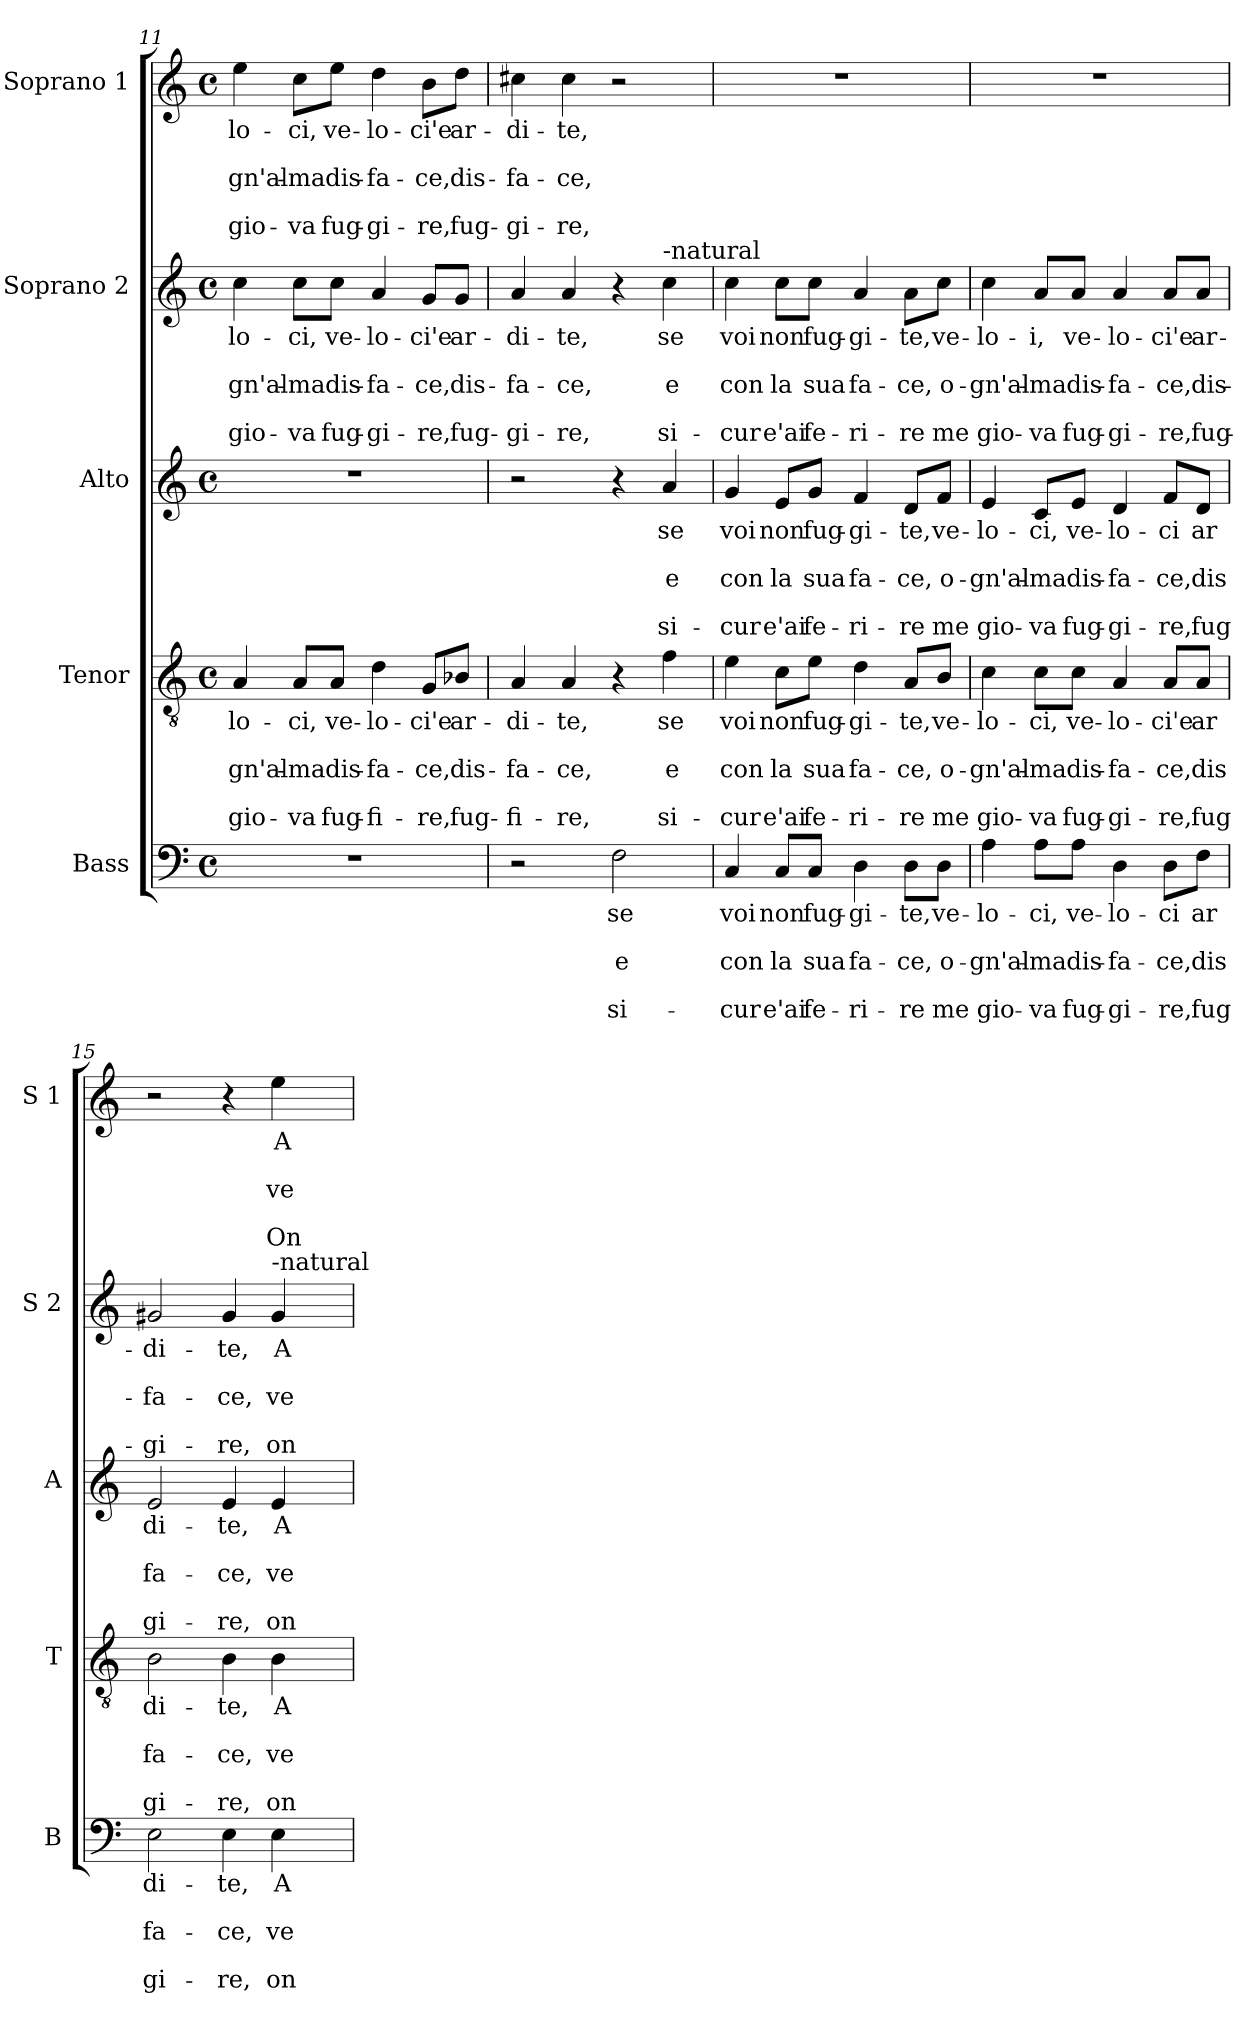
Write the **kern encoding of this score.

**kern	**text	**text	**text	**text	**text	**kern	**text	**text	**text	**text	**text	**kern	**text	**text	**text	**text	**text	**kern	**text	**text	**text	**text	**text	**kern	**text	**text	**text	**text	**text
*part5	*part5	*part5	*part5	*part5	*part5	*part4	*part4	*part4	*part4	*part4	*part4	*part3	*part3	*part3	*part3	*part3	*part3	*part2	*part2	*part2	*part2	*part2	*part2	*part1	*part1	*part1	*part1	*part1	*part1
*staff5	*staff5	*staff5	*staff5	*staff5	*staff5	*staff4	*staff4	*staff4	*staff4	*staff4	*staff4	*staff3	*staff3	*staff3	*staff3	*staff3	*staff3	*staff2	*staff2	*staff2	*staff2	*staff2	*staff2	*staff1	*staff1	*staff1	*staff1	*staff1	*staff1
*I"Bass	*	*	*	*	*	*I"Tenor	*	*	*	*	*	*I"Alto	*	*	*	*	*	*I"Soprano 2	*	*	*	*	*	*I"Soprano 1	*	*	*	*	*
*I'B	*	*	*	*	*	*I'T	*	*	*	*	*	*I'A	*	*	*	*	*	*I'S 2	*	*	*	*	*	*I'S 1	*	*	*	*	*
*clefF4	*	*	*	*	*	*clefGv2	*	*	*	*	*	*clefG2	*	*	*	*	*	*clefG2	*	*	*	*	*	*clefG2	*	*	*	*	*
*k[]	*	*	*	*	*	*k[]	*	*	*	*	*	*k[]	*	*	*	*	*	*k[]	*	*	*	*	*	*k[]	*	*	*	*	*
*C:	*	*	*	*	*	*C:	*	*	*	*	*	*C:	*	*	*	*	*	*C:	*	*	*	*	*	*C:	*	*	*	*	*
*M4/4	*	*	*	*	*	*M4/4	*	*	*	*	*	*M4/4	*	*	*	*	*	*M4/4	*	*	*	*	*	*M4/4	*	*	*	*	*
*met(c)	*	*	*	*	*	*met(c)	*	*	*	*	*	*met(c)	*	*	*	*	*	*met(c)	*	*	*	*	*	*met(c)	*	*	*	*	*
=11	=11	=11	=11	=11	=11	=11	=11	=11	=11	=11	=11	=11	=11	=11	=11	=11	=11	=11	=11	=11	=11	=11	=11	=11	=11	=11	=11	=11	=11
!	!	!	!	!	!	!	!LO:LY:b	!	!LO:LY:b	!	!LO:LY:b	!	!	!	!	!	!	!	!LO:LY:b	!	!LO:LY:b	!	!LO:LY:b	!	!LO:LY:b	!	!LO:LY:b	!	!LO:LY:b
1r	.	.	.	.	.	4A/	-lo-	.	-gn'al-	.	gio-	1r	.	.	.	.	.	4cc\	-lo-	.	-gn'al-	.	gio-	4ee\	-lo-	.	-gn'al-	.	gio-
!	!	!	!	!	!	!	!LO:LY:b	!	!LO:LY:b	!	!LO:LY:b	!	!	!	!	!	!	!	!LO:LY:b	!	!LO:LY:b	!	!LO:LY:b	!	!LO:LY:b	!	!LO:LY:b	!	!LO:LY:b
.	.	.	.	.	.	8A/L	-ci,	.	-ma	.	-va	.	.	.	.	.	.	8cc\L	-ci,	.	-ma	.	-va	8cc\L	-ci,	.	-ma	.	-va
!	!	!	!	!	!	!	!LO:LY:b	!	!LO:LY:b	!	!LO:LY:b	!	!	!	!	!	!	!	!LO:LY:b	!	!LO:LY:b	!	!LO:LY:b	!	!LO:LY:b	!	!LO:LY:b	!	!LO:LY:b
.	.	.	.	.	.	8A/J	ve-	.	dis-	.	fug-	.	.	.	.	.	.	8cc\J	ve-	.	dis-	.	fug-	8ee\J	ve-	.	dis-	.	fug-
!	!	!	!	!	!	!	!LO:LY:b	!	!LO:LY:b	!	!LO:LY:b	!	!	!	!	!	!	!	!LO:LY:b	!	!LO:LY:b	!	!LO:LY:b	!	!LO:LY:b	!	!LO:LY:b	!	!LO:LY:b
.	.	.	.	.	.	4d\	-lo-	.	-fa-	.	-fi-	.	.	.	.	.	.	4a/	-lo-	.	-fa-	.	-gi-	4dd\	-lo-	.	-fa-	.	-gi-
!	!	!	!	!	!	!	!LO:LY:b	!	!LO:LY:b	!	!LO:LY:b	!	!	!	!	!	!	!	!LO:LY:b	!	!LO:LY:b	!	!LO:LY:b	!	!LO:LY:b	!	!LO:LY:b	!	!LO:LY:b
.	.	.	.	.	.	8G/L	-ci'e	.	-ce,	.	-re,	.	.	.	.	.	.	8g/L	-ci'e	.	-ce,	.	-re,	8b\L	-ci'e	.	-ce,	.	-re,
!	!	!	!	!	!	!	!LO:LY:b	!	!LO:LY:b	!	!LO:LY:b	!	!	!	!	!	!	!	!LO:LY:b	!	!LO:LY:b	!	!LO:LY:b	!	!LO:LY:b	!	!LO:LY:b	!	!LO:LY:b
.	.	.	.	.	.	8B-X/J	ar-	.	dis-	.	fug-	.	.	.	.	.	.	8g/J	ar-	.	dis-	.	fug-	8dd\J	ar-	.	dis-	.	fug-
=12	=12	=12	=12	=12	=12	=12	=12	=12	=12	=12	=12	=12	=12	=12	=12	=12	=12	=12	=12	=12	=12	=12	=12	=12	=12	=12	=12	=12	=12
!	!	!	!	!	!	!	!LO:LY:b	!	!LO:LY:b	!	!LO:LY:b	!	!	!	!	!	!	!	!LO:LY:b	!	!LO:LY:b	!	!LO:LY:b	!	!LO:LY:b	!	!LO:LY:b	!	!LO:LY:b
2r	.	.	.	.	.	4A/	-di-	.	-fa-	.	-fi-	2r	.	.	.	.	.	4a/	-di-	.	-fa-	.	-gi-	4cc#X\	-di-	.	-fa-	.	-gi-
!	!	!	!	!	!	!	!LO:LY:b	!	!LO:LY:b	!	!LO:LY:b	!	!	!	!	!	!	!	!LO:LY:b	!	!LO:LY:b	!	!LO:LY:b	!	!LO:LY:b	!	!LO:LY:b	!	!LO:LY:b
.	.	.	.	.	.	4A/	-te,	.	-ce,	.	-re,	.	.	.	.	.	.	4a/	-te,	.	-ce,	.	-re,	4cc#\	-te,	.	-ce,	.	-re,
!	!LO:LY:b	!	!LO:LY:b	!	!LO:LY:b	!	!	!	!	!	!	!	!	!	!	!	!	!	!	!	!	!	!	!	!	!	!	!	!
2F\	se	.	e	.	si-	4r	.	.	.	.	.	4r	.	.	.	.	.	4r	.	.	.	.	.	2r	.	.	.	.	.
!	!	!	!	!	!	!	!	!	!	!	!	!	!	!	!	!	!	!LO:TX:a:t=-natural	!	!	!	!	!	!	!	!	!	!	!
!	!	!	!	!	!	!	!LO:LY:b	!	!LO:LY:b	!	!LO:LY:b	!	!LO:LY:b	!	!LO:LY:b	!	!LO:LY:b	!	!LO:LY:b	!	!LO:LY:b	!	!LO:LY:b	!	!	!	!	!	!
.	.	.	.	.	.	4f\	se	.	e	.	si-	4a/	se	.	e	.	si-	4cc\	se	.	e	.	si-	.	.	.	.	.	.
=13	=13	=13	=13	=13	=13	=13	=13	=13	=13	=13	=13	=13	=13	=13	=13	=13	=13	=13	=13	=13	=13	=13	=13	=13	=13	=13	=13	=13	=13
!	!LO:LY:b	!	!LO:LY:b	!	!LO:LY:b	!	!LO:LY:b	!	!LO:LY:b	!	!LO:LY:b	!	!LO:LY:b	!	!LO:LY:b	!	!LO:LY:b	!	!LO:LY:b	!	!LO:LY:b	!	!LO:LY:b	!	!	!	!	!	!
4C/	voi	.	con	.	-cur	4e\	voi	.	con	.	-cur	4g/	voi	.	con	.	-cur	4cc\	voi	.	con	.	-cur	1r	.	.	.	.	.
!	!LO:LY:b	!	!LO:LY:b	!	!LO:LY:b	!	!LO:LY:b	!	!LO:LY:b	!	!LO:LY:b	!	!LO:LY:b	!	!LO:LY:b	!	!LO:LY:b	!	!LO:LY:b	!	!LO:LY:b	!	!LO:LY:b	!	!	!	!	!	!
8C/L	non	.	la	.	e'ai	8c\L	non	.	la	.	e'ai	8e/L	non	.	la	.	e'ai	8cc\L	non	.	la	.	e'ai	.	.	.	.	.	.
!	!LO:LY:b	!	!LO:LY:b	!	!LO:LY:b	!	!LO:LY:b	!	!LO:LY:b	!	!LO:LY:b	!	!LO:LY:b	!	!LO:LY:b	!	!LO:LY:b	!	!LO:LY:b	!	!LO:LY:b	!	!LO:LY:b	!	!	!	!	!	!
8C/J	fug-	.	sua	.	fe-	8e\J	fug-	.	sua	.	fe-	8g/J	fug-	.	sua	.	fe-	8cc\J	fug-	.	sua	.	fe-	.	.	.	.	.	.
!	!LO:LY:b	!	!LO:LY:b	!	!LO:LY:b	!	!LO:LY:b	!	!LO:LY:b	!	!LO:LY:b	!	!LO:LY:b	!	!LO:LY:b	!	!LO:LY:b	!	!LO:LY:b	!	!LO:LY:b	!	!LO:LY:b	!	!	!	!	!	!
4D\	-gi-	.	fa-	.	-ri-	4d\	-gi-	.	fa-	.	-ri-	4f/	-gi-	.	fa-	.	-ri-	4a/	-gi-	.	fa-	.	-ri-	.	.	.	.	.	.
!	!LO:LY:b	!	!LO:LY:b	!	!LO:LY:b	!	!LO:LY:b	!	!LO:LY:b	!	!LO:LY:b	!	!LO:LY:b	!	!LO:LY:b	!	!LO:LY:b	!	!LO:LY:b	!	!LO:LY:b	!	!LO:LY:b	!	!	!	!	!	!
8D\L	-te,	.	-ce,	.	-re	8A/L	-te,	.	-ce,	.	-re	8d/L	-te,	.	-ce,	.	-re	8a\L	-te,	.	-ce,	.	-re	.	.	.	.	.	.
!	!LO:LY:b	!	!LO:LY:b	!	!LO:LY:b	!	!LO:LY:b	!	!LO:LY:b	!	!LO:LY:b	!	!LO:LY:b	!	!LO:LY:b	!	!LO:LY:b	!	!LO:LY:b	!	!LO:LY:b	!	!LO:LY:b	!	!	!	!	!	!
8D\J	ve-	.	o-	.	me	8B/J	ve-	.	o-	.	me	8f/J	ve-	.	o-	.	me	8cc\J	ve-	.	o-	.	me	.	.	.	.	.	.
=14	=14	=14	=14	=14	=14	=14	=14	=14	=14	=14	=14	=14	=14	=14	=14	=14	=14	=14	=14	=14	=14	=14	=14	=14	=14	=14	=14	=14	=14
!	!LO:LY:b	!	!LO:LY:b	!	!LO:LY:b	!	!LO:LY:b	!	!LO:LY:b	!	!LO:LY:b	!	!LO:LY:b	!	!LO:LY:b	!	!LO:LY:b	!	!LO:LY:b	!	!LO:LY:b	!	!LO:LY:b	!	!	!	!	!	!
4A\	-lo-	.	-gn'al-	.	gio-	4c\	-lo-	.	-gn'al-	.	gio-	4e/	-lo-	.	-gn'al-	.	gio-	4cc\	-lo-	.	-gn'al-	.	gio-	1r	.	.	.	.	.
!	!LO:LY:b	!	!LO:LY:b	!	!LO:LY:b	!	!LO:LY:b	!	!LO:LY:b	!	!LO:LY:b	!	!LO:LY:b	!	!LO:LY:b	!	!LO:LY:b	!	!LO:LY:b	!	!LO:LY:b	!	!LO:LY:b	!	!	!	!	!	!
8A\L	-ci,	.	-ma	.	-va	8c\L	-ci,	.	-ma	.	-va	8c/L	-ci,	.	-ma	.	-va	8a/L	-i,	.	-ma	.	-va	.	.	.	.	.	.
!	!LO:LY:b	!	!LO:LY:b	!	!LO:LY:b	!	!LO:LY:b	!	!LO:LY:b	!	!LO:LY:b	!	!LO:LY:b	!	!LO:LY:b	!	!LO:LY:b	!	!LO:LY:b	!	!LO:LY:b	!	!LO:LY:b	!	!	!	!	!	!
8A\J	ve-	.	dis-	.	fug-	8c\J	ve-	.	dis-	.	fug-	8e/J	ve-	.	dis-	.	fug-	8a/J	ve-	.	dis-	.	fug-	.	.	.	.	.	.
!	!LO:LY:b	!	!LO:LY:b	!	!LO:LY:b	!	!LO:LY:b	!	!LO:LY:b	!	!LO:LY:b	!	!LO:LY:b	!	!LO:LY:b	!	!LO:LY:b	!	!LO:LY:b	!	!LO:LY:b	!	!LO:LY:b	!	!	!	!	!	!
4D\	-lo-	.	-fa-	.	-gi-	4A/	-lo-	.	-fa-	.	-gi-	4d/	-lo-	.	-fa-	.	-gi-	4a/	-lo-	.	-fa-	.	-gi-	.	.	.	.	.	.
!	!LO:LY:b	!	!LO:LY:b	!	!LO:LY:b	!	!LO:LY:b	!	!LO:LY:b	!	!LO:LY:b	!	!LO:LY:b	!	!LO:LY:b	!	!LO:LY:b	!	!LO:LY:b	!	!LO:LY:b	!	!LO:LY:b	!	!	!	!	!	!
8D\L	-ci	.	-ce,	.	-re,	8A/L	-ci'e	.	-ce,	.	-re,	8f/L	-ci	.	-ce,	.	-re,	8a/L	-ci'e	.	-ce,	.	-re,	.	.	.	.	.	.
!	!LO:LY:b	!	!LO:LY:b	!	!LO:LY:b	!	!LO:LY:b	!	!LO:LY:b	!	!LO:LY:b	!	!LO:LY:b	!	!LO:LY:b	!	!LO:LY:b	!	!LO:LY:b	!	!LO:LY:b	!	!LO:LY:b	!	!	!	!	!	!
8F\J	ar	.	dis	.	fug	8A/J	ar	.	dis	.	fug	8d/J	ar	.	dis	.	fug	8a/J	ar-	.	dis-	.	fug-	.	.	.	.	.	.
!!LO:PB:g=z
=15	=15	=15	=15	=15	=15	=15	=15	=15	=15	=15	=15	=15	=15	=15	=15	=15	=15	=15	=15	=15	=15	=15	=15	=15	=15	=15	=15	=15	=15
!	!LO:LY:b	!	!LO:LY:b	!	!LO:LY:b	!	!LO:LY:b	!	!LO:LY:b	!	!LO:LY:b	!	!LO:LY:b	!	!LO:LY:b	!	!LO:LY:b	!	!LO:LY:b	!	!LO:LY:b	!	!LO:LY:b	!	!	!	!	!	!
2E\	di-	.	fa-	.	gi-	2B\	di-	.	fa-	.	gi-	2e/	di-	.	fa-	.	gi-	2g#X/	-di-	.	-fa-	.	-gi-	2r	.	.	.	.	.
!	!LO:LY:b	!	!LO:LY:b	!	!LO:LY:b	!	!LO:LY:b	!	!LO:LY:b	!	!LO:LY:b	!	!LO:LY:b	!	!LO:LY:b	!	!LO:LY:b	!	!LO:LY:b	!	!LO:LY:b	!	!LO:LY:b	!	!	!	!	!	!
4E\	-te,	.	-ce,	.	-re,	4B\	-te,	.	-ce,	.	-re,	4e/	-te,	.	-ce,	.	-re,	4g#/	-te,	.	-ce,	.	-re,	4r	.	.	.	.	.
!	!	!	!	!	!	!	!	!	!	!	!	!	!	!	!	!	!	!LO:TX:a:t=-natural	!	!	!	!	!	!	!	!	!	!	!
!	!LO:LY:b	!	!LO:LY:b	!	!LO:LY:b	!	!LO:LY:b	!	!LO:LY:b	!	!LO:LY:b	!	!LO:LY:b	!	!LO:LY:b	!	!LO:LY:b	!	!LO:LY:b	!	!LO:LY:b	!	!LO:LY:b	!	!LO:LY:b	!	!LO:LY:b	!	!LO:LY:b
4E\	A-	.	ve-	.	on-	4B\	A-	.	ve-	.	on-	4e/	A-	.	ve-	.	on-	4g#/	A-	.	ve-	.	on-	4ee\	A-	.	ve-	.	On-
=	=	=	=	=	=	=	=	=	=	=	=	=	=	=	=	=	=	=	=	=	=	=	=	=	=	=	=	=	=
*-	*-	*-	*-	*-	*-	*-	*-	*-	*-	*-	*-	*-	*-	*-	*-	*-	*-	*-	*-	*-	*-	*-	*-	*-	*-	*-	*-	*-	*-
